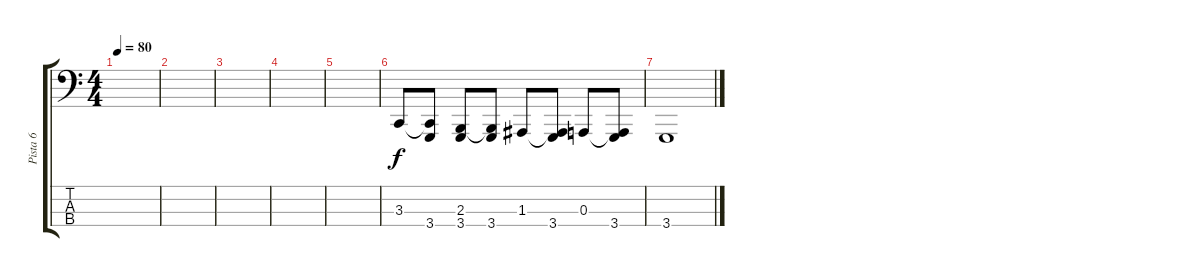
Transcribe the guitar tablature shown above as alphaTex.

\track ("Pista 6" "Pista 6") {instrument cello}
\staff {score tabs}
\tuning (G2 D2 A1 E1) {hide}
\ts (4 4)
\tempo 80
\clef f4
\ks c
|
|
|
|
|
3.3.8 (3.3{t} 3.4).8 (2.3 3.4).8 (2.3{t} 3.4).8 1.3.8 (1.3{t} 3.4).8 0.3.8 (0.3{t} 3.4).8 |
3.4.1
